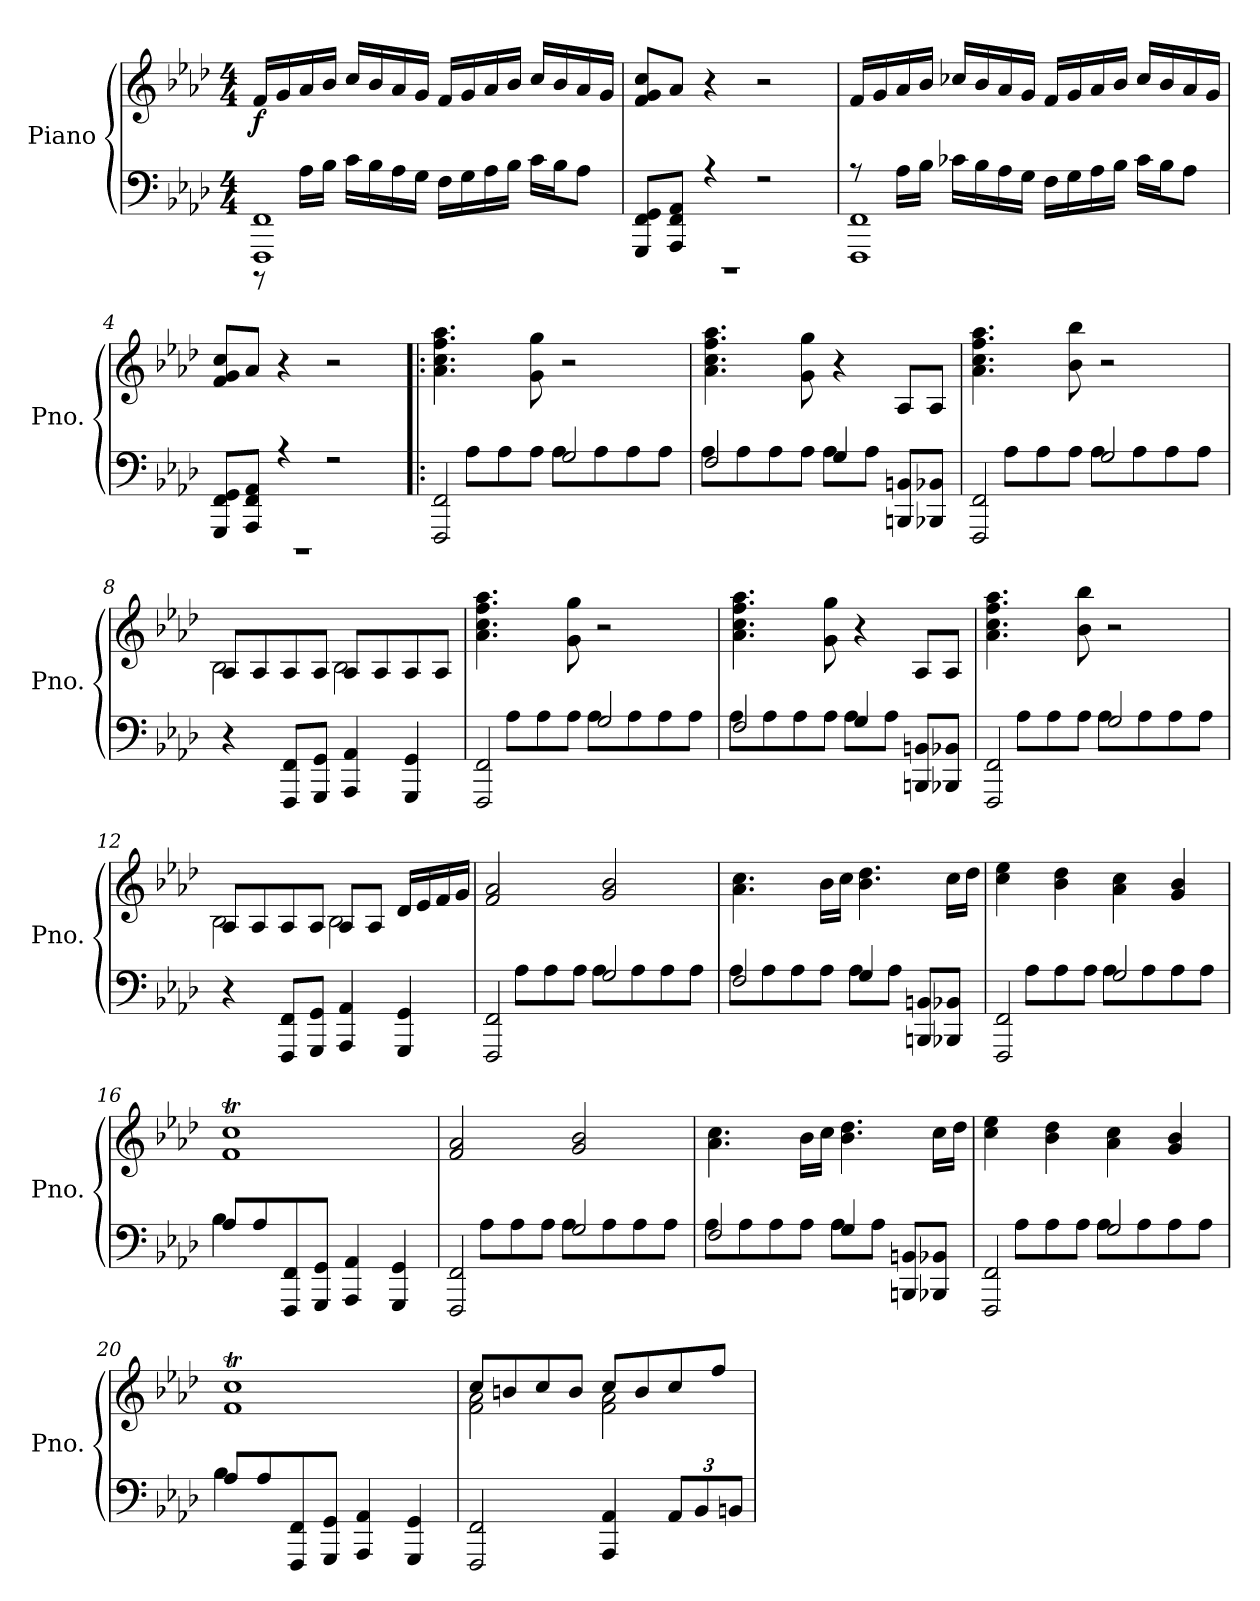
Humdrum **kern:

**kern	**kern	**dynam
*part1	*part1	*part1
*staff2	*staff1	*staff1/2
*I"Piano	*	*
*I'Pno.	*	*
*clefF4	*clefG2	*
*k[b-e-a-d-]	*k[b-e-a-d-]	*
*M4/4	*M4/4	*
*MM160	*MM160	*
=1	=1	=1
*^	*	*
!	!	!	!LO:DY:b
1FFF 1FF	8r	16f/LL	f
.	.	16g/	.
.	16A-\LL	16a-/	.
.	16B-\JJ	16b-/JJ	.
.	16c\LL	16cc/LL	.
.	16B-\	16b-/	.
.	16A-\	16a-/	.
.	16G\JJ	16g/JJ	.
.	16F\LL	16f/LL	.
.	16G\	16g/	.
.	16A-\	16a-/	.
.	16B-\JJ	16b-/JJ	.
.	16c\LL	16cc/LL	.
.	16B-\J	16b-/	.
.	8A-\J	16a-/	.
.	.	16g/JJ	.
=2	=2	=2	=2
8GGG/ 8FF/ 8GG/L	1r	8f/ 8g/ 8cc/L	.
8AAA-/ 8FF/ 8AA-/J	.	8a-/J	.
4r	.	4r	.
2r	.	2r	.
=3	=3	=3	=3
1FFF 1FF	8rA	16f/LL	.
.	.	16g/	.
.	16A-\LL	16a-/	.
.	16B-\JJ	16b-/JJ	.
.	16c-X\LL	16cc-X/LL	.
.	16B-\	16b-/	.
.	16A-\	16a-/	.
.	16G\JJ	16g/JJ	.
.	16F\LL	16f/LL	.
.	16G\	16g/	.
.	16A-\	16a-/	.
.	16B-\JJ	16b-/JJ	.
.	16c-\LL	16cc-/LL	.
.	16B-\J	16b-/	.
.	8A-\J	16a-/	.
.	.	16g/JJ	.
=4	=4	=4	=4
8GGG/ 8FF/ 8GG/L	1r	8f/ 8g/ 8cc/L	.
8AAA-/ 8FF/ 8AA-/J	.	8a-/J	.
4r	.	4r	.
2r	.	2r	.
!!LO:LB:g=z
=5!|:	=5!|:	=5!|:	=5!|:
2FFF/ 2FF/	8rAyy	4.a-\ 4.cc\ 4.ff\ 4.aa-\	.
.	8A-\L	.	.
.	8A-\	.	.
.	8A-\J	8g\ 8gg\	.
2G/	8A-\L	2r	.
.	8A-\	.	.
.	8A-\	.	.
.	8A-\J	.	.
=6	=6	=6	=6
2F/	8A-\L	4.a-\ 4.cc\ 4.ff\ 4.aa-\	.
.	8A-\	.	.
.	8A-\	.	.
.	8A-\J	8g\ 8gg\	.
4G/	8A-\L	4r	.
.	8A-\J	.	.
8BBBn/ 8BBn/L	8ryy	8A-/L	.
8BBB-X/ 8BB-X/J	8ryy	8A-/J	.
=7	=7	=7	=7
2FFF/ 2FF/	8rAyy	4.a-\ 4.cc\ 4.ff\ 4.aa-\	.
.	8A-\L	.	.
.	8A-\	.	.
.	8A-\J	8b-\ 8bb-\	.
2G/	8A-\L	2r	.
.	8A-\	.	.
.	8A-\	.	.
.	8A-\J	.	.
*v	*v	*	*
=8	=8	=8
*	*^	*
4r	8A-/L	2B-\	.
.	8A-/	.	.
8FFF/ 8FF/L	8A-/	.	.
8GGG/ 8GG/J	8A-/J	.	.
4AAA-/ 4AA-/	8A-/L	2B-\	.
.	8A-/	.	.
4GGG/ 4GG/	8A-/	.	.
.	8A-/J	.	.
*	*v	*v	*
!!LO:LB:g=z
=9	=9	=9
*^	*	*
2FFF/ 2FF/	8ryy	4.a-\ 4.cc\ 4.ff\ 4.aa-\	.
.	8A-\L	.	.
.	8A-\	.	.
.	8A-\J	8g\ 8gg\	.
2G/	8A-\L	2r	.
.	8A-\	.	.
.	8A-\	.	.
.	8A-\J	.	.
=10	=10	=10	=10
2F/	8A-\L	4.a-\ 4.cc\ 4.ff\ 4.aa-\	.
.	8A-\	.	.
.	8A-\	.	.
.	8A-\J	8g\ 8gg\	.
4G/	8A-\L	4r	.
.	8A-\J	.	.
8BBBn/ 8BBn/L	8ryy	8A-/L	.
8BBB-X/ 8BB-X/J	8ryy	8A-/J	.
=11	=11	=11	=11
2FFF/ 2FF/	8ryy	4.a-\ 4.cc\ 4.ff\ 4.aa-\	.
.	8A-\L	.	.
.	8A-\	.	.
.	8A-\J	8b-\ 8bb-\	.
2G/	8A-\L	2r	.
.	8A-\	.	.
.	8A-\	.	.
.	8A-\J	.	.
*v	*v	*	*
=12	=12	=12
*	*^	*
4r	8A-/L	2B-\	.
.	8A-/	.	.
8FFF/ 8FF/L	8A-/	.	.
8GGG/ 8GG/J	8A-/J	.	.
4AAA-/ 4AA-/	8A-/L	2B-\	.
.	8A-/J	.	.
4GGG/ 4GG/	16d-/LL	.	.
.	16e-/	.	.
.	16f/	.	.
.	16g/JJ	.	.
*	*v	*v	*
!!LO:LB:g=z
=13	=13	=13
*^	*	*
2FFF/ 2FF/	8ryy	2f/ 2a-/	.
.	8A-\L	.	.
.	8A-\	.	.
.	8A-\J	.	.
2G/	8A-\L	2g/ 2b-/	.
.	8A-\	.	.
.	8A-\	.	.
.	8A-\J	.	.
=14	=14	=14	=14
2F/	8A-\L	4.a-\ 4.cc\	.
.	8A-\	.	.
.	8A-\	.	.
.	8A-\J	16b-\LL	.
.	.	16cc\JJ	.
4G/	8A-\L	4.b-\ 4.dd-\	.
.	8A-\J	.	.
8BBBn/ 8BBn/L	8ryy	.	.
8BBB-X/ 8BB-X/J	8ryy	16cc\LL	.
.	.	16dd-\JJ	.
=15	=15	=15	=15
2FFF/ 2FF/	8ryy	4cc\ 4ee-\	.
.	8A-\L	.	.
.	8A-\	4b-\ 4dd-\	.
.	8A-\J	.	.
2G/	8A-\L	4a-\ 4cc\	.
.	8A-\	.	.
.	8A-\	4g/ 4b-/	.
.	8A-\J	.	.
=16	=16	=16	=16
*	*	*^	*
8A-/L	4B-\	1cct	1f	.
8A-/	.	.	.	.
8FFF/ 8FF/	2.ryy	.	.	.
8GGG/ 8GG/J	.	.	.	.
4AAA-/ 4AA-/	.	.	.	.
4GGG/ 4GG/	.	.	.	.
*	*	*v	*v	*
!!LO:LB:g=z
=17	=17	=17	=17
2FFF/ 2FF/	8ryy	2f/ 2a-/	.
.	8A-\L	.	.
.	8A-\	.	.
.	8A-\J	.	.
2G/	8A-\L	2g/ 2b-/	.
.	8A-\	.	.
.	8A-\	.	.
.	8A-\J	.	.
=18	=18	=18	=18
2F/	8A-\L	4.a-\ 4.cc\	.
.	8A-\	.	.
.	8A-\	.	.
.	8A-\J	16b-\LL	.
.	.	16cc\JJ	.
4G/	8A-\L	4.b-\ 4.dd-\	.
.	8A-\J	.	.
8BBBn/ 8BBn/L	8ryy	.	.
8BBB-X/ 8BB-X/J	8ryy	16cc\LL	.
.	.	16dd-\JJ	.
=19	=19	=19	=19
2FFF/ 2FF/	8ryy	4cc\ 4ee-\	.
.	8A-\L	.	.
.	8A-\	4b-\ 4dd-\	.
.	8A-\J	.	.
2G/	8A-\L	4a-\ 4cc\	.
.	8A-\	.	.
.	8A-\	4g/ 4b-/	.
.	8A-\J	.	.
=20	=20	=20	=20
*	*	*^	*
8A-/L	4B-\	1cct	1f	.
8A-/	.	.	.	.
8FFF/ 8FF/	2.ryy	.	.	.
8GGG/ 8GG/J	.	.	.	.
4AAA-/ 4AA-/	.	.	.	.
4GGG/ 4GG/	.	.	.	.
*v	*v	*	*	*
!!LO:PB:g=z	!!
=21	=21	=21	=21
2FFF/ 2FF/	8cc/L	2f\ 2a-\	.
.	8bn/	.	.
.	8cc/	.	.
.	8b/J	.	.
4AAA-/ 4AA-/	8cc/L	2f\ 2a-\	.
.	8b/	.	.
*Xbrackettup	*	*	*
12AA-/L	8cc/	.	.
12BB-/	.	.	.
.	8ff/J	.	.
12BBn/J	.	.	.
*	*v	*v	*
=	=	=
*-	*-	*-
